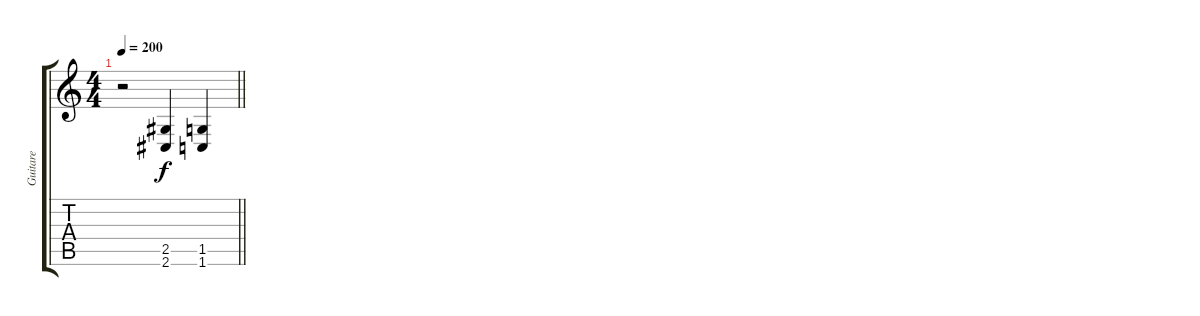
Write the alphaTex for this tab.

\track ("Guitare" "Guitare") {instrument distortionguitar}
\staff {score tabs}
\tuning (B3 Gb3 D3 B2 Gb2 B1) {hide}
\ts (4 4)
\tempo 200
\clef g2
\barLineRight lightlight
\ks c
r.2{dy f} (2.5 2.6).4 (1.5 1.6).4
